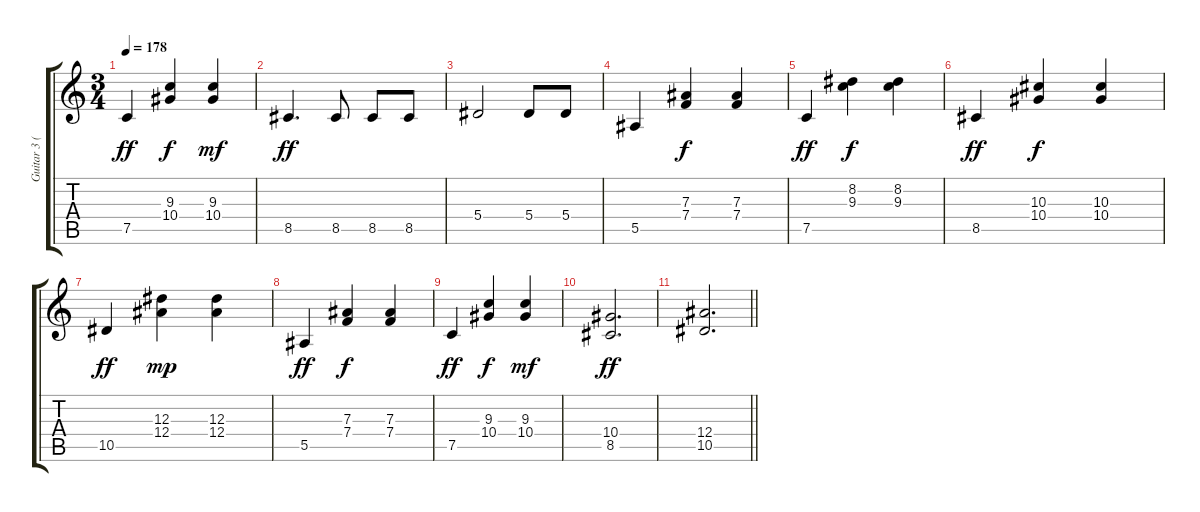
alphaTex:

\track ("Guitar 3 (Rhytm)" "Guitar 3 (") {instrument distortionguitar}
\staff {score tabs}
\tuning (C4 G3 Eb3 Bb2 F2 C2) {hide}
\ts (3 4)
\tempo 178
\clef g2
\ks c
7.5.4{dy ff} (9.3 10.4).4{dy f} (9.3 10.4).4{dy mf} |
8.5.4{d dy ff} 8.5.8 8.5.8 8.5.8 |
5.4.2 5.4.8 5.4.8 |
5.5.4 (7.3 7.4).4{dy f} (7.3 7.4).4 |
7.5.4{dy ff} (8.2 9.3).4{dy f} (8.2 9.3).4 |
8.5.4{dy ff} (10.3 10.4).4{dy f} (10.3 10.4).4 |
10.5.4{dy ff} (12.3 12.4).4{dy mp} (12.3 12.4).4 |
5.5.4{dy ff} (7.3 7.4).4{dy f} (7.3 7.4).4 |
7.5.4{dy ff} (9.3 10.4).4{dy f} (9.3 10.4).4{dy mf} |
(10.4 8.5).2{d dy ff} |
\barLineRight lightlight
(12.4 10.5).2{d}
